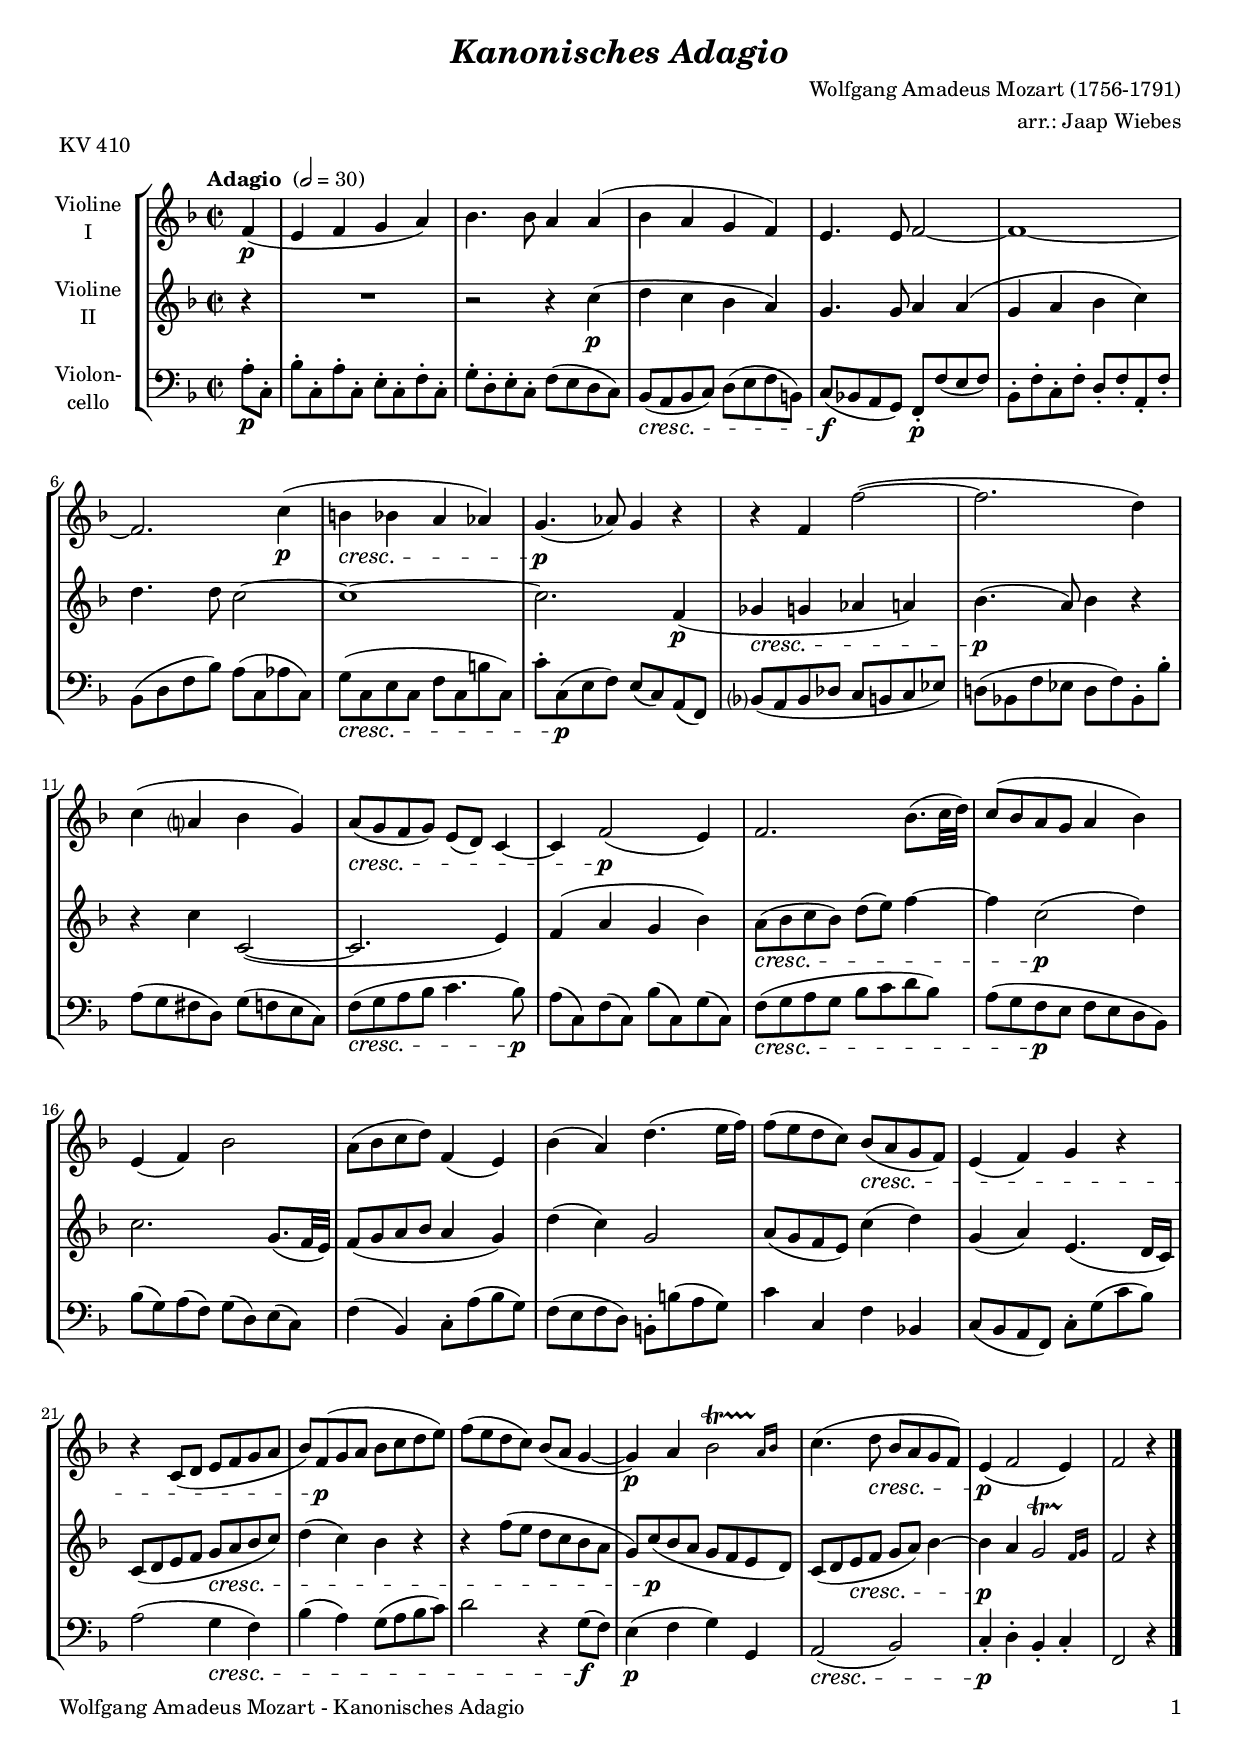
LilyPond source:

\version "2.20.2"
\include "deutsch.ly"

#(set-global-staff-size 18)

\header {
  title     = \markup \bold \italic "Kanonisches Adagio"
  composer  = "Wolfgang Amadeus Mozart (1756-1791)"
  arranger  = "arr.: Jaap Wiebes"
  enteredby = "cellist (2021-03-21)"
  piece     = "KV 410"
}


voiceconsts = {
  \key f \major
  \time 2/2
  \clef "treble"
%  \numericTimeSignature
  \compressEmptyMeasures
  % Set default beaming for all staves
%  \set Timing.beamExceptions = #'()
%  \set Timing.baseMoment     = #(ly:make-moment 1 4)
%  \set Timing.beatStructure  = #'(1 1 1)
  \tempo "Adagio " 2=30
}

micl = "clarinet"
mifl = "flute"
miob = "oboe"
mifh = "french horn"
misx = "tenor sax"
mist = "string ensemble 1"
mivl = "violin"
miba = "cello"

boxa = { \bar "||" \mark \markup \box \italic "A" \key c \major }

va = \relative c' {
  \voiceconsts

  \partial 4 f4(\p
  e f g a)
  b4. b8 a4 a(
  b a g f)
  e4. e8 f2~

  f1~
  f2. c'4(\p
  h\cresc b a as)
  g4.(\p as8) g4 r
  r f f'2(~

  f2. d4)
  c( a? b g)
  a8(\cresc g f g) e( d) c4~
  c f2(\p e4)

  f2. b8.( c32 d)
  c8( b a g a4 b)
  e,( f) b2
  a8( b c d) f,4( e)

  b'( a) d4.( e16 f)
  f8( e d c) b(\cresc a g f)
  e4( f) g r
  r c,8( d e f g a
  b) f(\p g a b c d e)

  f( e d c) b( a g4~
  g)\p a \afterGrace b2\startTrillSpan { a16[\stopTrillSpan b] }
  c4.( d8\cresc b a g f)
  e4(\p f2 e4)
  f2 r4 \bar "|."
}

vb = \relative c'' {
  \voiceconsts

  \partial 4 r4
  R1
  r2 r4 c(\p
  d c b a)
  g4. g8 a4 a(

  g a b c)
  d4. d8 c2~
  c1~
  c2. f,4(\p
  ges\cresc g as a)

  b4.(\p a8) b4 r
  r c c,2(~
  c2. e4)
  f( a g b)

  a8(\cresc b c b) d( e) f4~
  f c2(\p d4)
  c2. g8.( f32 e)
  f8( g a b a4 g)

  d'( c) g2
  a8( g f e) c'4( d)
  g,( a) e4.( d16 c)
  c8( d e f g\cresc a b c)
  d4( c) b4 r

  r f'8( e d c b a
  g) c(\p b a g f e d)
  c( d e\cresc f g a) b4~
  b\p a \afterGrace g2\startTrillSpan { f16[\stopTrillSpan g] }
  f2 r4 \bar "|."
}

vc = \relative c' {
  \voiceconsts
  \clef "bass"

  \partial 4 a8-.\p c,-.
  b'-. c,-. a'-. c,-. e-. c-. f-. c-.
  g'-. d-. e-. c-. f( e d c)
  b(\cresc a b c) d( e f h,)
  c(\f b! a g) f-.\p f'( e f)

  b,-. f'-. c-. f-. d-. f-. a,-. f'-.
  b,( d f b) a( c, as' c,)
  g'(\cresc c, e c f c h' c,)
  c'-. c,(\p e f) e( c) a( f)
  b?( a b des c h c es)

  d!( b! f' es d f) b,-. b'-.
  a( g fis d) g( f e c)
  f(\cresc g a b c4. b8)\p
  a( c,) f( c) b'( c,) g'( c,)

  f(\cresc g a g b c d b)
  a( g f\p e f e d b)
  b'( g) a( f) g( d) e( c)
  f4( b,) c8-. a'( b g)

  f( e f d) h-. h'( a g)
  c4 c, f b,!
  c8( b a f) c'-. g'( c b)
  a2( g4\cresc f)
  b( a) g8( a b c)

  d2 r4 g,8(\f f)
  e4(\p f g) g,
  a2(\cresc b)
  c4-.\p d-. b-. c-.
  f,2 r4 \bar "|."
}


music = \new StaffGroup <<
      \new Staff {
	\set Staff.midiInstrument = \mivl
	\set Staff.instrumentName = \markup \center-column { "Violine" "I" }
	\transpose f f { \va }
      }

      \new Staff {
	\set Staff.midiInstrument = \mivl
	\set Staff.instrumentName = \markup \center-column { "Violine" "II" }
	\transpose f f { \vb }
      }

      \new Staff {
	\set Staff.midiInstrument = \miba
	\set Staff.instrumentName = \markup \center-column { "Violon-" "cello" }
	\transpose f f { \vc }
      }
>>

\book {
   \paper {
    print-page-number = ##t
    print-first-page-number = ##t
    ragged-last-bottom = ##f
    oddHeaderMarkup = \markup \null
    evenHeaderMarkup = \markup \null
    oddFooterMarkup = \markup {
      \fill-line {
        \on-the-fly #print-page-number-check-first
        "Wolfgang Amadeus Mozart - Kanonisches Adagio" \fromproperty #'page:page-number-string
      }
    }
    evenFooterMarkup = \oddFooterMarkup
  } \score {
    \music
    \layout {}
  }

  \score {
    \unfoldRepeats \music

    \midi {
      \context {
        \Score
      }
    }
  }
}